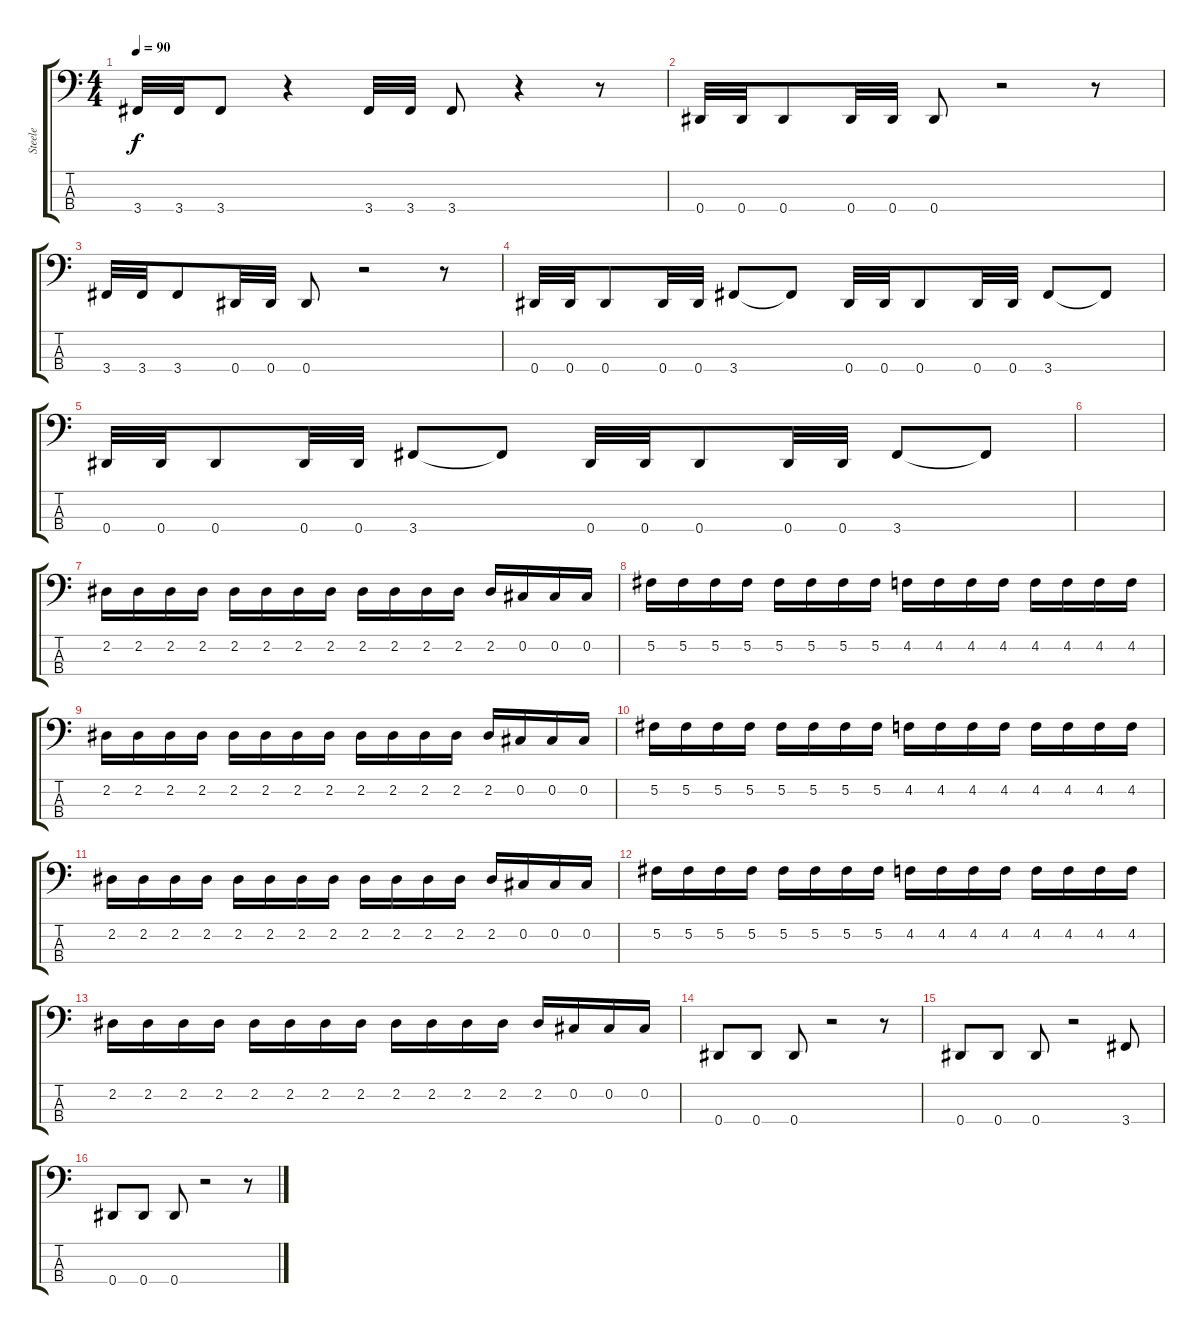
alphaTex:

\track ("Steele" "Steele") {instrument electricbasspick}
\staff {score tabs}
\tuning (Gb2 Db2 Ab1 Eb1) {hide}
\ts (4 4)
\tempo 90
\clef f4
\ks c
3.4.32{dy f} 3.4.32 3.4.8 r.4 3.4.32 3.4.32 3.4.8 r.4 r.8 |
0.4.32 0.4.32 0.4.8 0.4.32 0.4.32 0.4.8 r.2 r.8 |
3.4.32 3.4.32 3.4.8 0.4.32 0.4.32 0.4.8 r.2 r.8 |
0.4.32 0.4.32 0.4.8 0.4.32 0.4.32 3.4.8 3.4{t}.8 0.4.32 0.4.32 0.4.8 0.4.32 0.4.32 3.4.8 3.4{t}.8 |
0.4.32 0.4.32 0.4.8 0.4.32 0.4.32 3.4.8 3.4{t}.8 0.4.32 0.4.32 0.4.8 0.4.32 0.4.32 3.4.8 3.4{t}.8 |
|
2.2.16 2.2.16 2.2.16 2.2.16 2.2.16 2.2.16 2.2.16 2.2.16 2.2.16 2.2.16 2.2.16 2.2.16 2.2.16 0.2.16 0.2.16 0.2.16 |
5.2.16 5.2.16 5.2.16 5.2.16 5.2.16 5.2.16 5.2.16 5.2.16 4.2.16 4.2.16 4.2.16 4.2.16 4.2.16 4.2.16 4.2.16 4.2.16 |
2.2.16 2.2.16 2.2.16 2.2.16 2.2.16 2.2.16 2.2.16 2.2.16 2.2.16 2.2.16 2.2.16 2.2.16 2.2.16 0.2.16 0.2.16 0.2.16 |
5.2.16 5.2.16 5.2.16 5.2.16 5.2.16 5.2.16 5.2.16 5.2.16 4.2.16 4.2.16 4.2.16 4.2.16 4.2.16 4.2.16 4.2.16 4.2.16 |
2.2.16 2.2.16 2.2.16 2.2.16 2.2.16 2.2.16 2.2.16 2.2.16 2.2.16 2.2.16 2.2.16 2.2.16 2.2.16 0.2.16 0.2.16 0.2.16 |
5.2.16 5.2.16 5.2.16 5.2.16 5.2.16 5.2.16 5.2.16 5.2.16 4.2.16 4.2.16 4.2.16 4.2.16 4.2.16 4.2.16 4.2.16 4.2.16 |
2.2.16 2.2.16 2.2.16 2.2.16 2.2.16 2.2.16 2.2.16 2.2.16 2.2.16 2.2.16 2.2.16 2.2.16 2.2.16 0.2.16 0.2.16 0.2.16 |
0.4.8 0.4.8 0.4.8 r.2 r.8 |
0.4.8 0.4.8 0.4.8 r.2 3.4.8 |
0.4.8 0.4.8 0.4.8 r.2 r.8
